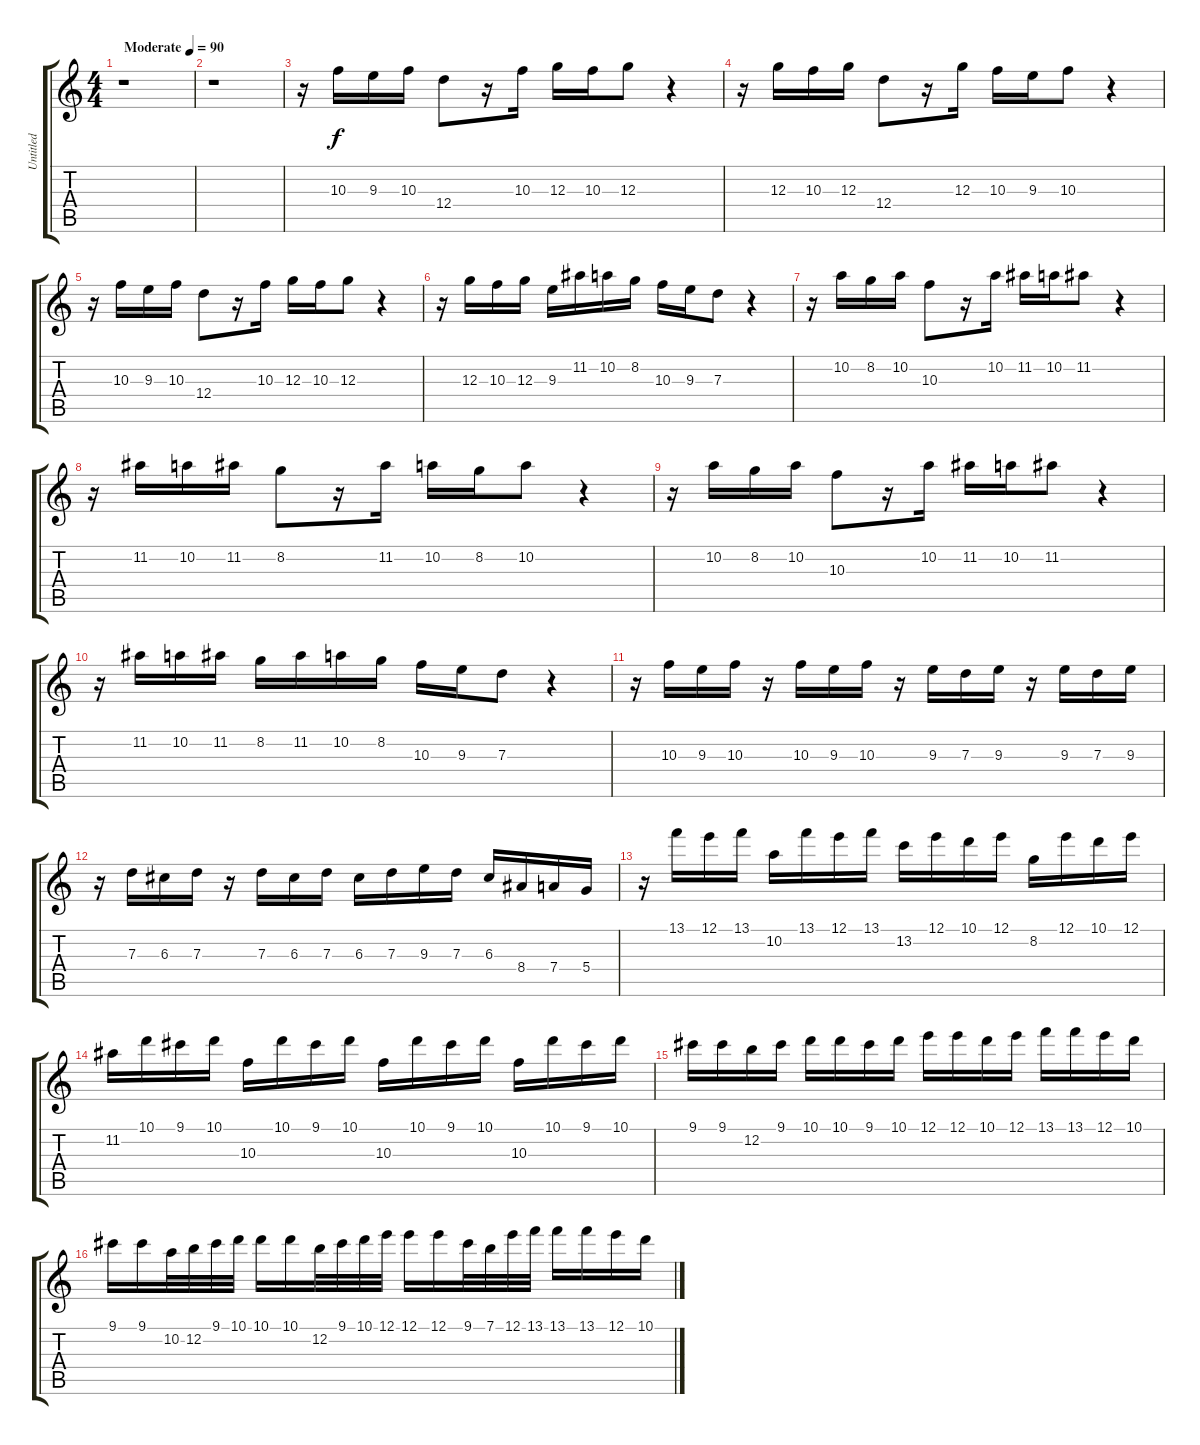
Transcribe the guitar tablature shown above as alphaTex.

\track ("Untitled" "Untitled") {instrument distortionguitar}
\staff {score tabs}
\tuning (E4 B3 G3 D3 A2 D2) {hide}
\ts (4 4)
\tempo (90 "Moderate")
\clef g2
\ks c
r.1{dy f instrument distortionguitar} |
r.1 |
r.16 10.3.16 9.3.16 10.3.16 12.4.8 r.16 10.3.16 12.3.16 10.3.16 12.3.8 r.4 |
r.16 12.3.16 10.3.16 12.3.16 12.4.8 r.16 12.3.16 10.3.16 9.3.16 10.3.8 r.4 |
r.16 10.3.16 9.3.16 10.3.16 12.4.8 r.16 10.3.16 12.3.16 10.3.16 12.3.8 r.4 |
r.16 12.3.16 10.3.16 12.3.16 9.3.16 11.2.16 10.2.16 8.2.16 10.3.16 9.3.16 7.3.8 r.4 |
r.16 10.2.16 8.2.16 10.2.16 10.3.8 r.16 10.2.16 11.2.16 10.2.16 11.2.8 r.4 |
r.16 11.2.16 10.2.16 11.2.16 8.2.8 r.16 11.2.16 10.2.16 8.2.16 10.2.8 r.4 |
r.16 10.2.16 8.2.16 10.2.16 10.3.8 r.16 10.2.16 11.2.16 10.2.16 11.2.8 r.4 |
r.16 11.2.16 10.2.16 11.2.16 8.2.16 11.2.16 10.2.16 8.2.16 10.3.16 9.3.16 7.3.8 r.4 |
r.16 10.3.16 9.3.16 10.3.16 r.16 10.3.16 9.3.16 10.3.16 r.16 9.3.16 7.3.16 9.3.16 r.16 9.3.16 7.3.16 9.3.16 |
r.16 7.3.16 6.3.16 7.3.16 r.16 7.3.16 6.3.16 7.3.16 6.3.16 7.3.16 9.3.16 7.3.16 6.3.16 8.4.16 7.4.16 5.4.16 |
r.16 13.1.16 12.1.16 13.1.16 10.2.16 13.1.16 12.1.16 13.1.16 13.2.16 12.1.16 10.1.16 12.1.16 8.2.16 12.1.16 10.1.16 12.1.16 |
11.2.16 10.1.16 9.1.16 10.1.16 10.3.16 10.1.16 9.1.16 10.1.16 10.3.16 10.1.16 9.1.16 10.1.16 10.3.16 10.1.16 9.1.16 10.1.16 |
9.1.16 9.1.16 12.2.16 9.1.16 10.1.16 10.1.16 9.1.16 10.1.16 12.1.16 12.1.16 10.1.16 12.1.16 13.1.16 13.1.16 12.1.16 10.1.16 |
9.1.16 9.1.16 10.2.32 12.2.32 9.1.32 10.1.32 10.1.16 10.1.16 12.2.32 9.1.32 10.1.32 12.1.32 12.1.16 12.1.16 9.1.32 7.1.32 12.1.32 13.1.32 13.1.16 13.1.16 12.1.16 10.1.16
